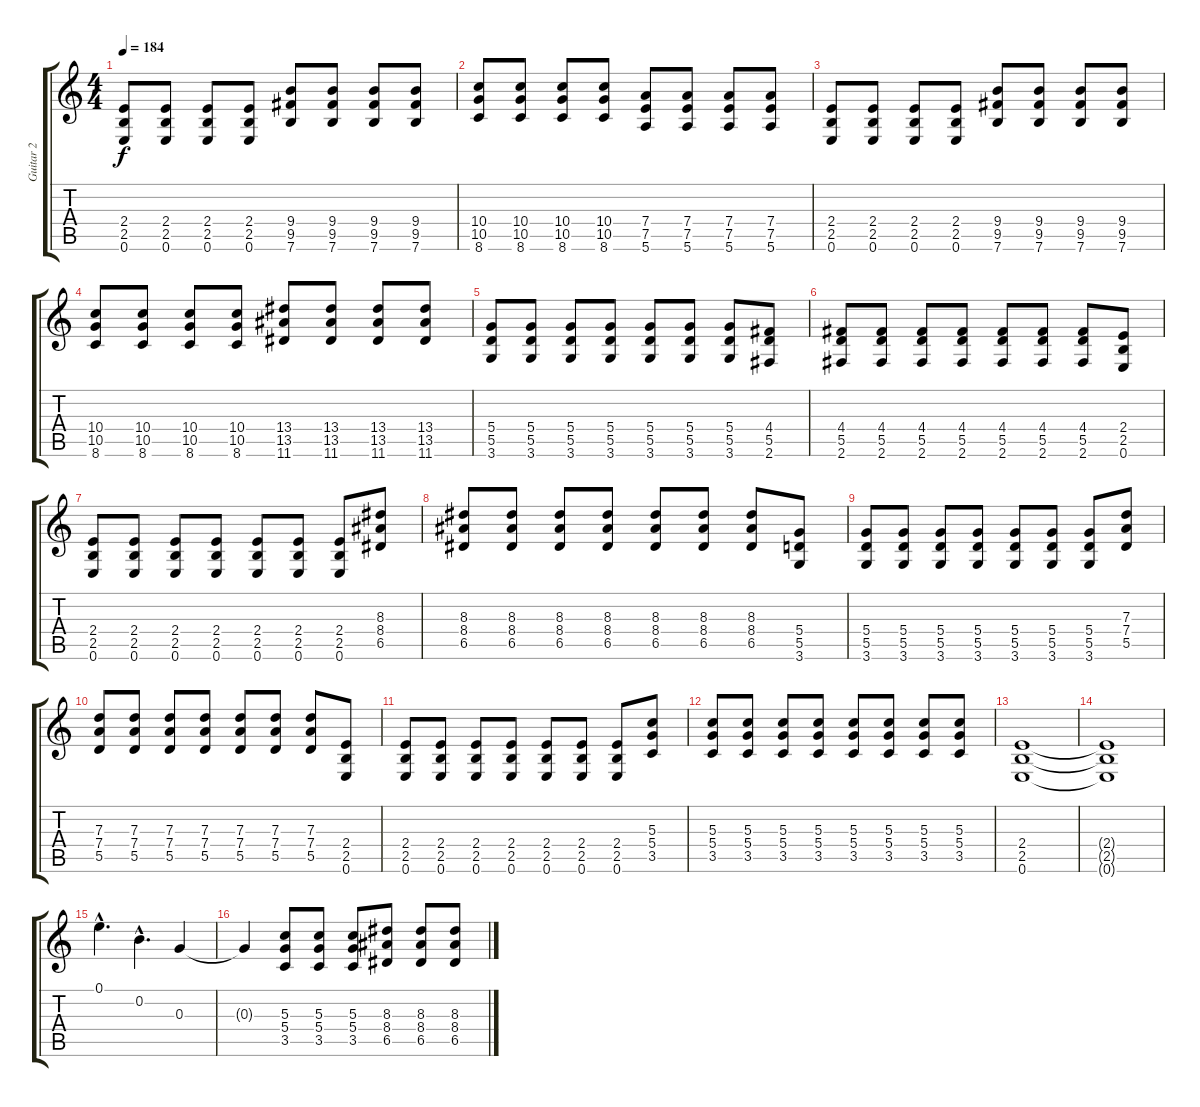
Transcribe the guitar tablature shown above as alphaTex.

\track ("Guitar 2" "Guitar 2") {instrument distortionguitar}
\staff {score tabs}
\tuning (E4 B3 G3 D3 A2 E2) {hide}
\ts (4 4)
\tempo 184
\clef g2
\ks c
(2.4 2.5 0.6).8{dy f} (2.4 2.5 0.6).8 (2.4 2.5 0.6).8 (2.4 2.5 0.6).8 (9.4 9.5 7.6).8 (9.4 9.5 7.6).8 (9.4 9.5 7.6).8 (9.4 9.5 7.6).8 |
(10.4 10.5 8.6).8 (10.4 10.5 8.6).8 (10.4 10.5 8.6).8 (10.4 10.5 8.6).8 (7.4 7.5 5.6).8 (7.4 7.5 5.6).8 (7.4 7.5 5.6).8 (7.4 7.5 5.6).8 |
(2.4 2.5 0.6).8 (2.4 2.5 0.6).8 (2.4 2.5 0.6).8 (2.4 2.5 0.6).8 (9.4 9.5 7.6).8 (9.4 9.5 7.6).8 (9.4 9.5 7.6).8 (9.4 9.5 7.6).8 |
(10.4 10.5 8.6).8 (10.4 10.5 8.6).8 (10.4 10.5 8.6).8 (10.4 10.5 8.6).8 (13.4 13.5 11.6).8 (13.4 13.5 11.6).8 (13.4 13.5 11.6).8 (13.4 13.5 11.6).8 |
(5.4 5.5 3.6).8 (5.4 5.5 3.6).8 (5.4 5.5 3.6).8 (5.4 5.5 3.6).8 (5.4 5.5 3.6).8 (5.4 5.5 3.6).8 (5.4 5.5 3.6).8 (4.4 5.5 2.6).8 |
(4.4 5.5 2.6).8 (4.4 5.5 2.6).8 (4.4 5.5 2.6).8 (4.4 5.5 2.6).8 (4.4 5.5 2.6).8 (4.4 5.5 2.6).8 (4.4 5.5 2.6).8 (2.4 2.5 0.6).8 |
(2.4 2.5 0.6).8 (2.4 2.5 0.6).8 (2.4 2.5 0.6).8 (2.4 2.5 0.6).8 (2.4 2.5 0.6).8 (2.4 2.5 0.6).8 (2.4 2.5 0.6).8 (8.3 8.4 6.5).8 |
(8.3 8.4 6.5).8 (8.3 8.4 6.5).8 (8.3 8.4 6.5).8 (8.3 8.4 6.5).8 (8.3 8.4 6.5).8 (8.3 8.4 6.5).8 (8.3 8.4 6.5).8 (5.4 5.5 3.6).8 |
(5.4 5.5 3.6).8 (5.4 5.5 3.6).8 (5.4 5.5 3.6).8 (5.4 5.5 3.6).8 (5.4 5.5 3.6).8 (5.4 5.5 3.6).8 (5.4 5.5 3.6).8 (7.3 7.4 5.5).8 |
(7.3 7.4 5.5).8 (7.3 7.4 5.5).8 (7.3 7.4 5.5).8 (7.3 7.4 5.5).8 (7.3 7.4 5.5).8 (7.3 7.4 5.5).8 (7.3 7.4 5.5).8 (2.4 2.5 0.6).8 |
(2.4 2.5 0.6).8 (2.4 2.5 0.6).8 (2.4 2.5 0.6).8 (2.4 2.5 0.6).8 (2.4 2.5 0.6).8 (2.4 2.5 0.6).8 (2.4 2.5 0.6).8 (5.3 5.4 3.5).8 |
(5.3 5.4 3.5).8 (5.3 5.4 3.5).8 (5.3 5.4 3.5).8 (5.3 5.4 3.5).8 (5.3 5.4 3.5).8 (5.3 5.4 3.5).8 (5.3 5.4 3.5).8 (5.3 5.4 3.5).8 |
(2.4 2.5 0.6).1{volume 6} |
(2.4{t} 2.5{t} 0.6{t}).1 |
0.1{hac}.4{d volume 11} 0.2{hac}.4{d} 0.3.4 |
0.3{t}.4 (5.3 5.4 3.5).8 (5.3 5.4 3.5).8 (5.3 5.4 3.5).8 (8.3 8.4 6.5).8 (8.3 8.4 6.5).8 (8.3 8.4 6.5).8
